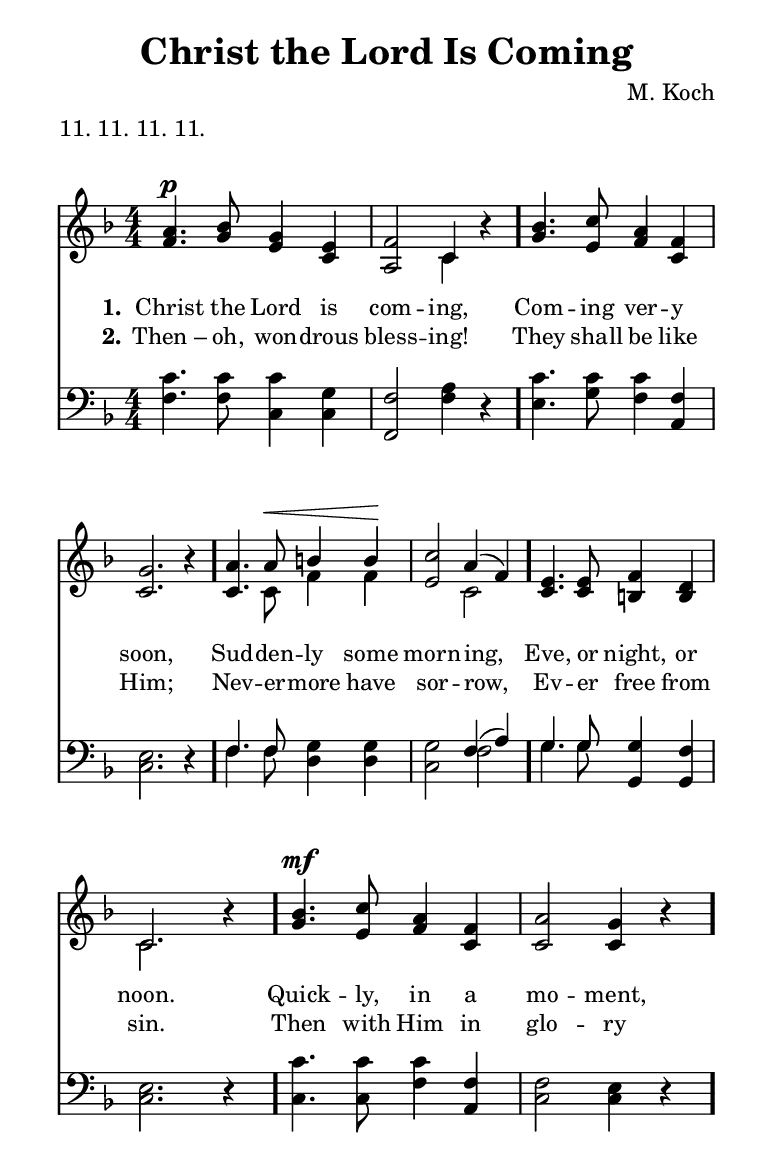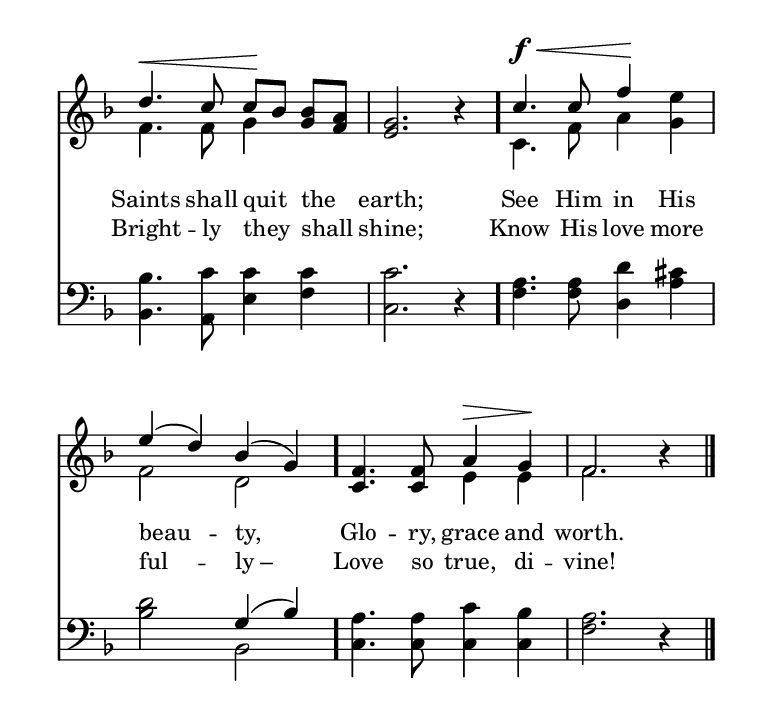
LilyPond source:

\include "common/global.ily"
\paper {
  \include "common/paper.ily"
  system-count = #(cond (is-eogsized 4) (#t #f))
}

\header{
  hymnnumber = "157"
  title = "Christ the Lord Is Coming"
  tunename = ""
  meter = "11. 11. 11. 11."
  poet = ""
  composer = "M. Koch"
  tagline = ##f
}

global = {
  \include "common/overrides.ily"
  \override Staff.TimeSignature.style = #'numbered % original has `c`
  \time 4/4
  \override Score.MetronomeMark.transparent = ##t % hide all fermata changes too
  \tempo 4=80
  \key f \major
  \autoBeamOff
}

notesSoprano = {
\global
\relative c'' {

  a4.^\p bes8 g4 e | f2 c4 r4 |
  bes'4. c8 a4 f | g2. r4 |
  a4. a8^\< b4 b\! | c2 a4( f) |
  e4. e8 f4 d | c2. r4 |

  bes'4.^\mf c8 a4 f | a2 g4 r4 |
  d'4.^\< c8 c8\![ bes] bes[ a] | g2. r4 |
  c4.^\f^\< c8 f4\! e | e( d) bes( g) |
  f4. f8 a4^\> g\! | f2. r4 |

  \bar "|."

}
}

notesAlto = {
\global
\relative e' {

  f4. g8 e4 c | a2 c4 r4 |
  g'4. e8 f4 c | c2. r4 |
  c4. c8 f4 f | e2 c |
  c4. c8 b4 b | c2. r4 |

  g'4. e8 f4 c | c2 c4 r4 |
  f4. f8 g4 g8[ f] | e2. r4 |
  c4. f8 a4 g | f2 d |
  c4. c8 e4 e | f2. r4 |

}
}

notesTenor = {
\global
\relative a {

  c4. c8 c4 g | f2 a4 r4 |
  c4. c8 c4 f, | e2. r4 |
  f4. f8 g4 g | g2 f4( a) |
  g4. g8 g4 f | e2. r4 |

  c'4. c8 c4 f, | f2 e4 r4 |
  bes'4. c8 c4 c | c2. r4 |
  a4. a8 d4 cis | d2 g,4( bes) |
  a4. a8 c4 bes | a2. r4 |

}
}

notesBass = {
\global
\relative f {

  f4. f8 c4 c | f,2 f'4 r4 |
  e4. g8 f4 a, | c2. r4 |
  f4. f8 d4 d | c2 f |
  g4. g8 g,4 g | c2. r4 |

  c4. c8 f4 a, | c2 c4 r4 |
  bes4. a8 e'4 f | c2. r4 |
  f4. f8 d4 a' | bes2 bes, |
  c4. c8 c4 c | f2. r4 |

}
}

wordsA = \lyricmode {
\set stanza = "1."

Christ the Lord is com -- ing, \bar "."
Com -- ing ver -- y soon, \bar "."
Sud -- den -- ly some morn -- ing, \bar "."
Eve, or night, or noon. \bar "."
Quick -- ly, in a mo -- ment, \bar "."
Saints shall quit the earth; \bar "."
See Him in His beau -- ty, \bar "."
Glo -- ry, grace and worth. \bar "."

}

wordsB = \lyricmode {
\set stanza = "2."

Then_– oh, won -- drous bless -- ing!
They shall be like Him;
Nev -- er -- more have sor -- row,
Ev -- er free from sin.
Then with Him in glo -- ry
Bright -- ly they shall shine;
Know His love more ful -- ly_–
Love so true, di -- vine!

}

\score {
  \context ChoirStaff <<
    \context Staff = upper <<
      \set Staff.autoBeaming = ##f
      \set ChoirStaff.systemStartDelimiter = #'SystemStartBar
      \set ChoirStaff.printPartCombineTexts = ##f
      \partcombine #'(2 . 11) \notesSoprano \notesAlto
      \context NullVoice = sopranos { \voiceOne << \notesSoprano >> }
      \context Lyrics = one   \lyricsto sopranos \wordsA
      \context Lyrics = two   \lyricsto sopranos \wordsB
    >>
    \context Staff = men <<
      \set Staff.autoBeaming = ##f
      \clef bass
      \set ChoirStaff.printPartCombineTexts = ##f
      \partcombine #'(2 . 11) \notesTenor \notesBass
    >>
  >>
  \layout {
    \include "common/layout.ily"
  }
  #(cond ((ly:get-option 'eog-midi-permitted) #{ \midi{
    \include "common/midi.ily"
  } #}))
}

\version "2.19.49"  % necessary for upgrading to future LilyPond versions.

% vi:set et ts=2 sw=2 ai nocindent syntax=lilypond:
